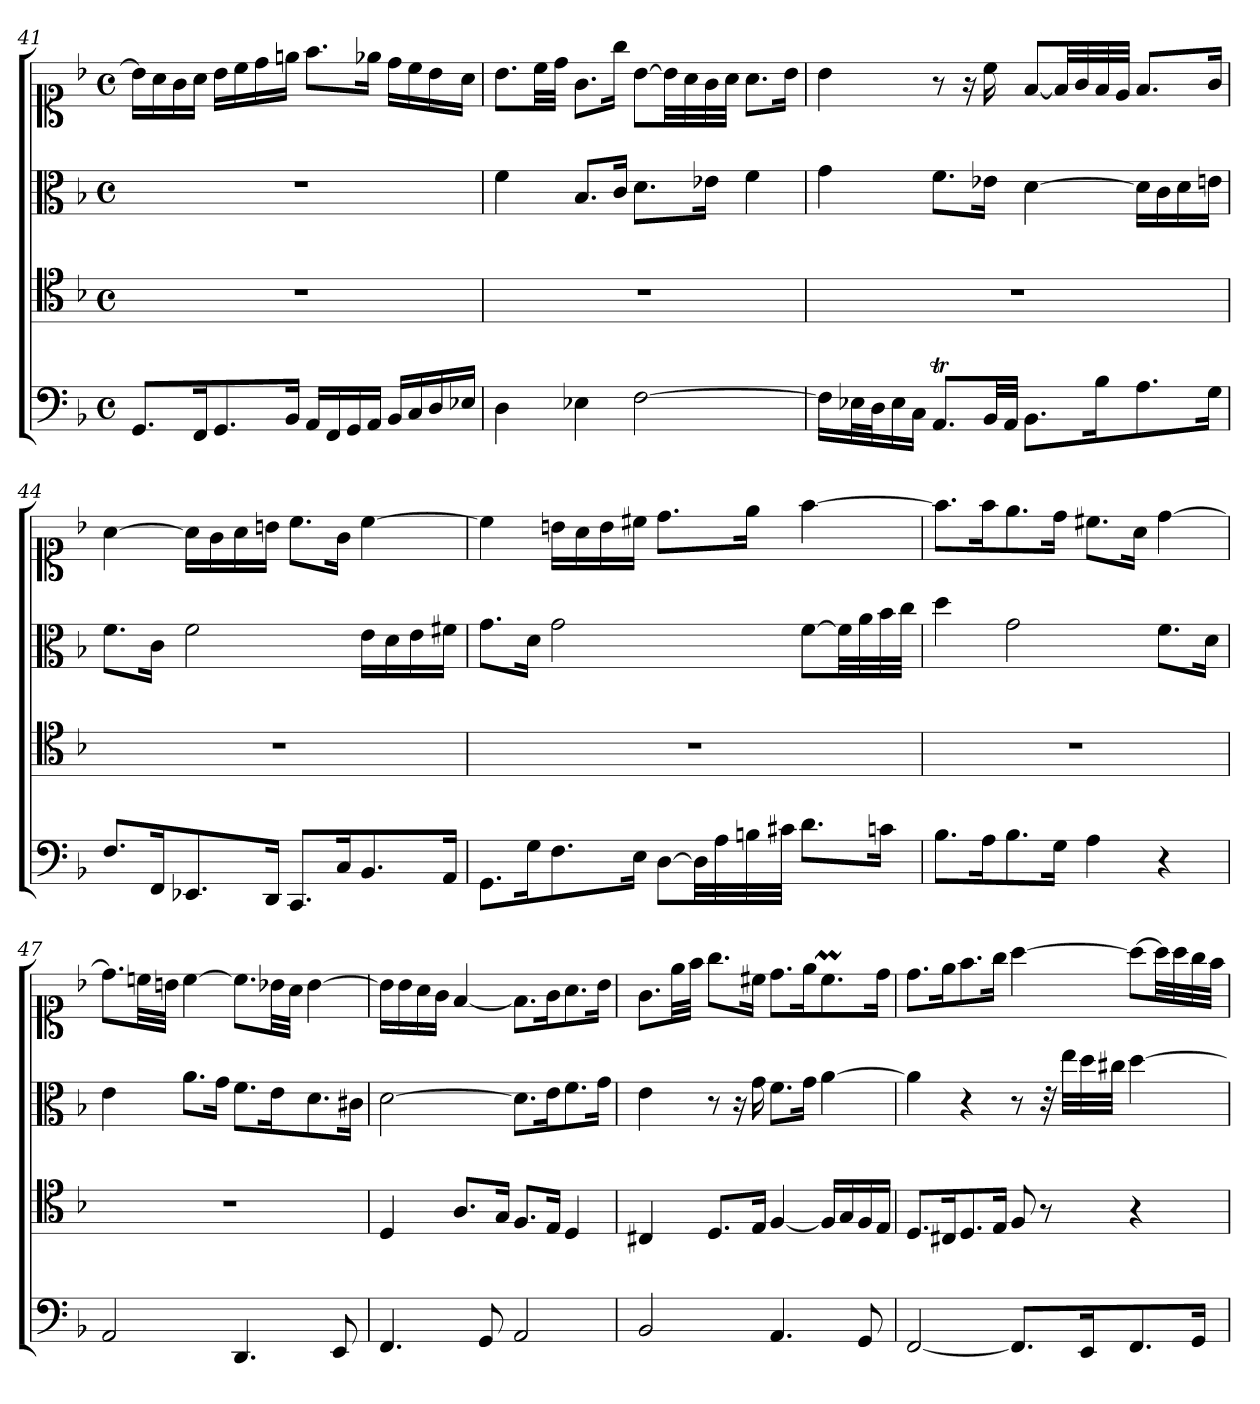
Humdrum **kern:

**kern	**kern	**kern	**kern
*part1	*part1	*part1	*part1
*staff4	*staff3	*staff2	*staff1
*clefF4	*clefC4	*clefC3	*clefC1
*k[b-]	*k[b-]	*k[b-]	*k[b-]
*d:	*d:	*d:	*d:
*M4/4	*M4/4	*M4/4	*M4/4
*met(c)	*met(c)	*met(c)	*met(c)
=41	=41	=41	=41
8.GGL	1r	1r	16b-LL]
.	.	.	16a
.	.	.	16g
16FFK	.	.	16aJJ
8.GG	.	.	16b-LL
.	.	.	16cc
.	.	.	16dd
16BB-Jk	.	.	16eenJJ
16AALL	.	.	8.ffL
16FF	.	.	.
16GG	.	.	.
16AAJJ	.	.	16ee-XJk
16BB-LL	.	.	16ddLL
16C	.	.	16cc
16D	.	.	16b-
16E-XJJ	.	.	16aJJ
=42	=42	=42	=42
4D	1r	4f	8.b-L
.	.	.	32ccLL
.	.	.	32ddJJJ
4E-X	.	8.B-L	8.gL
.	.	16cJk	16ggJk
[2F	.	8.dL	[8b-L
.	.	.	32b-LL]
.	.	.	32a
.	.	16e-XJk	32g
.	.	.	32aJJJ
.	.	4f	8.aL
.	.	.	16b-Jk
=43	=43	=43	=43
16FLL]	1r	4g	4b-
32E-XL	.	.	.
32DJ	.	.	.
16E-	.	.	.
16CJJ	.	.	.
8.AAtL	.	8.fL	8r
.	.	.	16r
32BB-LL	.	16e-XJk	16cc
32AAJJJ	.	.	.
8.BB-L	.	[4d	[8fL
.	.	.	32fLL]
.	.	.	32g
16B-K	.	.	32f
.	.	.	32eJJJ
8.A	.	16dLL]	8.fL
.	.	16c	.
.	.	16d	.
16GJk	.	16enJJ	16gJk
=44	=44	=44	=44
8.FL	1r	8.fL	[4a
16FFK	.	16cJk	.
8.EE-X	.	2f	16aLL]
.	.	.	16g
.	.	.	16a
16DDJk	.	.	16bnJJ
8.CCL	.	.	8.ccL
16CK	.	.	16gJk
8.BB-	.	16eLL	[4cc
.	.	16d	.
.	.	16e	.
16AAJk	.	16f#XJJ	.
=45	=45	=45	=45
8.GG\L	1r	8.gL	4cc]
16G\K	.	16dJk	.
8.F\	.	2g	16bnLL
.	.	.	16a
.	.	.	16b
16E\Jk	.	.	16cc#XJJ
[8DL	.	.	8.ddL
32DLL]	.	.	.
32A	.	.	.
32Bn	.	.	16eeJk
32c#XJJJ	.	.	.
8.dL	.	[8fL	[4ff
.	.	32fLL]	.
.	.	32a	.
16cnJk	.	32b-	.
.	.	32ccJJJ	.
=46	=46	=46	=46
8.B-L	1r	4dd	8.ffL]
16AK	.	.	16ffK
8.B-	.	2g	8.ee
16GJk	.	.	16ddJk
4A	.	.	8.cc#XL
.	.	.	16aJk
4r	.	8.fL	[4dd
.	.	16dJk	.
=47	=47	=47	=47
2AA	1r	4e	8.ddL]
.	.	.	32ccnLL
.	.	.	32bnJJJ
.	.	8.aL	[4cc
.	.	16gJk	.
4.DD	.	8.fL	8.ccL]
.	.	16eK	32b-XLL
.	.	.	32aJJJ
.	.	8.d	[4b-
8EE	.	.	.
.	.	16c#XJk	.
=48	=48	=48	=48
4.FF	4D	[2d	16b-LL]
.	.	.	16b-
.	.	.	16a
.	.	.	16gJJ
.	8.AL	.	[4f
8GG	.	.	.
.	16GJk	.	.
2AA	8.FL	8.dL]	8.fL]
.	16EJk	16eK	16gK
.	4D	8.f	8.a
.	.	16gJk	16b-Jk
=49	=49	=49	=49
2BB-	4C#X	4e	8.gL
.	.	.	32eeLL
.	.	.	32ffJJJ
.	8.DL	8r	8.ggL
.	.	16r	.
.	16EJk	16g	16cc#XJk
4.AA	[4F	8.fL	8.ddL
.	.	16gJk	16eeK
.	16FLL]	[4a	8.cc#m
.	16G	.	.
8GG	16F	.	.
.	16EJJ	.	16ddJk
=50	=50	=50	=50
[2FF	8.DL	4a]	8.ddL
.	16C#XK	.	16eeK
.	8.D	4r	8.ff
.	16EJk	.	16ggJk
8.FFL]	8F	8r	[4aa
.	8r	32r	.
.	.	32eeLLL	.
16EEK	.	32dd	.
.	.	32cc#XJJJ	.
8.FF	4r	[4dd	8aaL_
.	.	.	32aaLL]
.	.	.	32aa
16GGJk	.	.	32gg
.	.	.	32ffJJJ
=	=	=	=
*-	*-	*-	*-
